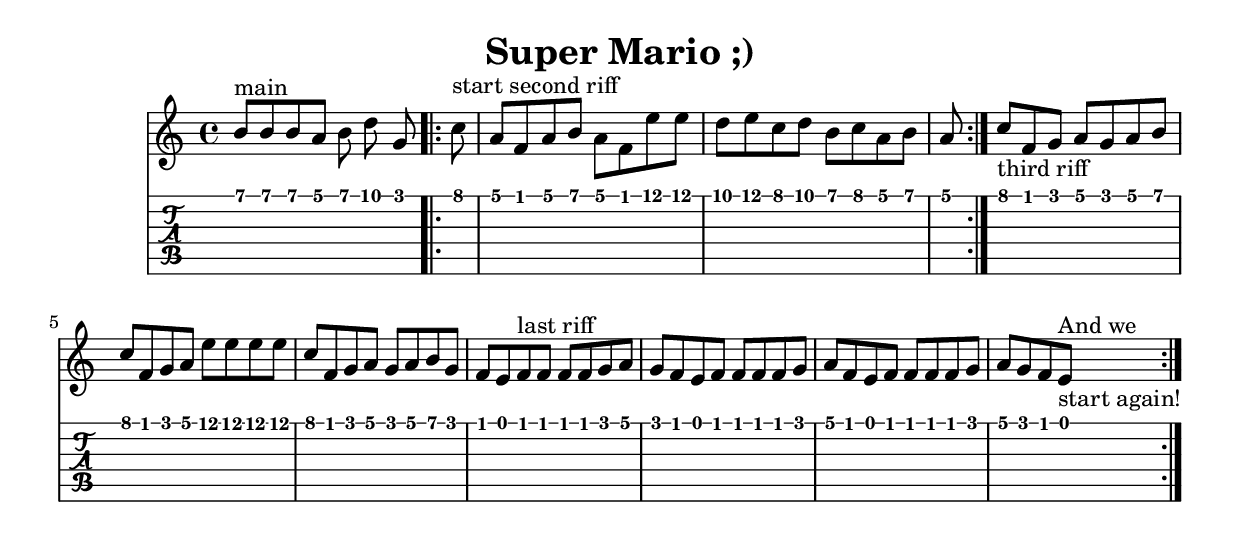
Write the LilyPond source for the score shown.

\version "2.18.1"
\header { title = \markup "Super Mario ;)" }

supermario = \relative {

  \repeat volta 2 {
    b'8^"main" b b a b d g, % main

    % second
    \repeat volta 2 {
      c^"start second riff" a f a b a f
      e' e d e c d b c a b a
    }

    c-"third riff" f, g a g a b
    c f, g a e' e e e
    c f, g a g a b g f e 

    f^"last riff" f f f g a g f e
    f f f f g a f e
    f f f f g a g f e^"And we"-"start again!"
  }
}

\score {
  <<
  \new Staff {
  \supermario
  }
  %\new TabStaff {
  \new TabStaff \with { \override Glissando.style = #'none } {
  \supermario
  }
  >>
}

\bookpart {
  \header {
    title = "Super Mario"
  }
  \score {
    \supermario
    \midi { }
  }
}
